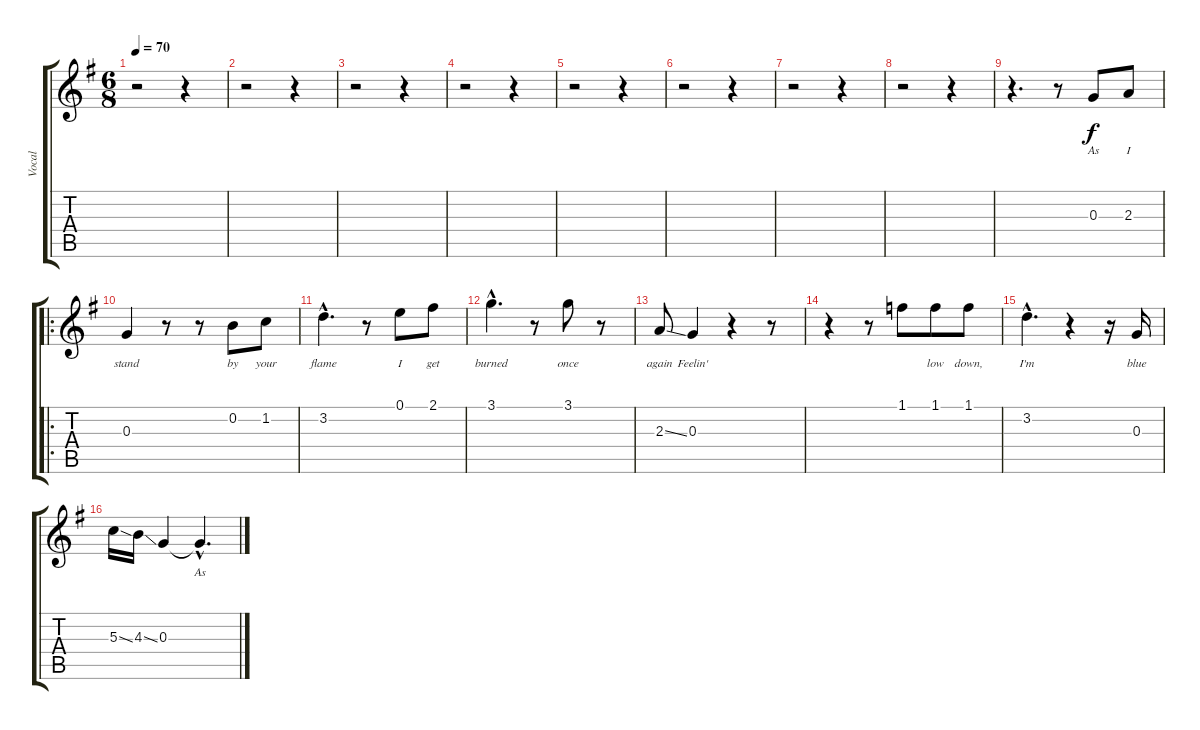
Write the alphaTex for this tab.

\track ("Vocal" "Vocal") {instrument clarinet}
\staff {score tabs}
\tuning (E5 B4 G4 D4 A3 E3) {hide}
\ts (6 8)
\tempo 70
\clef g2
\ks g
r.2{dy f instrument clarinet} r.4 |
r.2 r.4 |
r.2 r.4 |
r.2 r.4 |
r.2 r.4 |
r.2 r.4 |
r.2 r.4 |
r.2 r.4 |
r.4{d} r.8 0.3.8{lyrics (0 "As") lyrics (1 "") lyrics (2 "") lyrics (3 "") lyrics (4 "")} 2.3.8{lyrics (0 "I") lyrics (1 "") lyrics (2 "") lyrics (3 "") lyrics (4 "")} |
\ro
0.3.4{lyrics (0 "stand") lyrics (1 "") lyrics (2 "") lyrics (3 "") lyrics (4 "")} r.8 r.8 0.2.8{lyrics (0 "by") lyrics (1 "") lyrics (2 "") lyrics (3 "") lyrics (4 "")} 1.2.8{lyrics (0 "your") lyrics (1 "") lyrics (2 "") lyrics (3 "") lyrics (4 "")} |
3.2{hac}.4{d lyrics (0 "flame") lyrics (1 "") lyrics (2 "") lyrics (3 "") lyrics (4 "")} r.8 0.1.8{lyrics (0 "I") lyrics (1 "") lyrics (2 "") lyrics (3 "") lyrics (4 "")} 2.1.8{lyrics (0 "get") lyrics (1 "") lyrics (2 "") lyrics (3 "") lyrics (4 "")} |
3.1{hac}.4{d lyrics (0 "burned") lyrics (1 "") lyrics (2 "") lyrics (3 "") lyrics (4 "")} r.8 3.1.8{lyrics (0 "once") lyrics (1 "") lyrics (2 "") lyrics (3 "") lyrics (4 "")} r.8 |
2.3{ss}.8{lyrics (0 "again") lyrics (1 "") lyrics (2 "") lyrics (3 "") lyrics (4 "")} 0.3.4{lyrics (0 "Feelin'") lyrics (1 "") lyrics (2 "") lyrics (3 "") lyrics (4 "")} r.4 r.8 |
r.4 r.8 1.1.8{lyrics (0 "") lyrics (1 "") lyrics (2 "") lyrics (3 "") lyrics (4 "")} 1.1.8{lyrics (0 "low") lyrics (1 "") lyrics (2 "") lyrics (3 "") lyrics (4 "")} 1.1.8{lyrics (0 "down,") lyrics (1 "") lyrics (2 "") lyrics (3 "") lyrics (4 "")} |
3.2{hac}.4{d lyrics (0 "I'm") lyrics (1 "") lyrics (2 "") lyrics (3 "") lyrics (4 "")} r.4 r.16 0.3.16{lyrics (0 "blue") lyrics (1 "") lyrics (2 "") lyrics (3 "") lyrics (4 "")} |
5.3{ss}.16{lyrics (0 "") lyrics (1 "") lyrics (2 "") lyrics (3 "") lyrics (4 "")} 4.3{ss}.16{lyrics (0 "") lyrics (1 "") lyrics (2 "") lyrics (3 "") lyrics (4 "")} 0.3.4{lyrics (0 "") lyrics (1 "") lyrics (2 "") lyrics (3 "") lyrics (4 "")} 0.3{hac t}.4{d lyrics (0 "As") lyrics (1 "") lyrics (2 "") lyrics (3 "") lyrics (4 "")}
